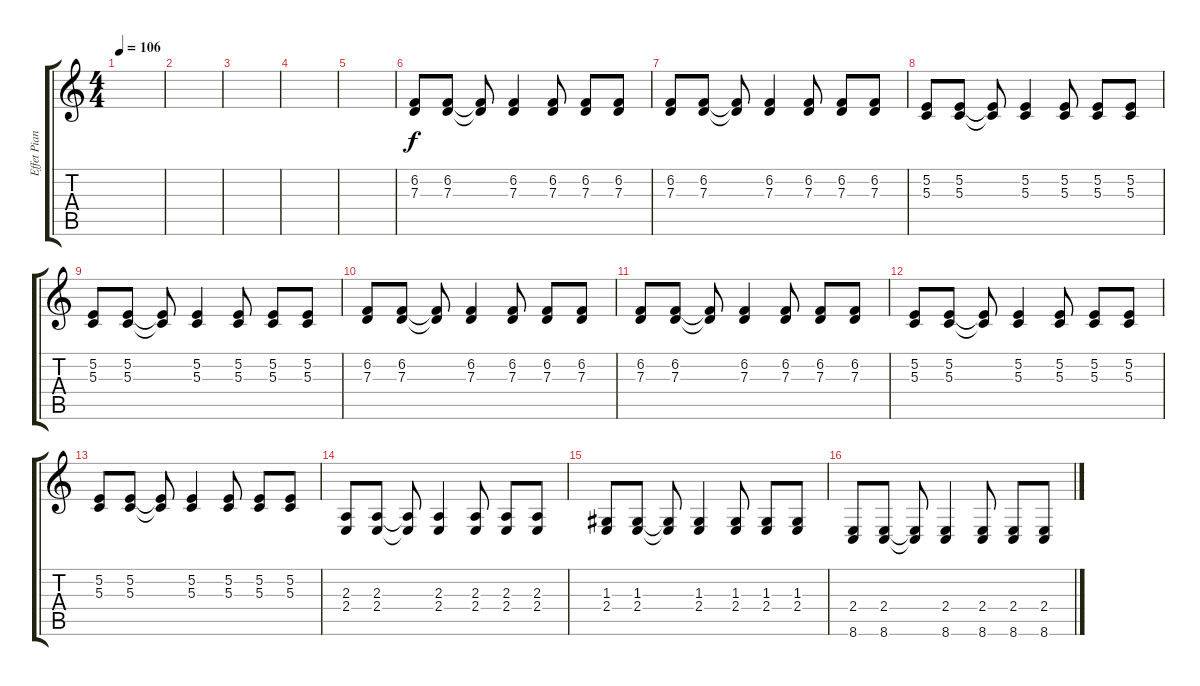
\track ("Effet Piano" "Effet Pian") {instrument lead2sawtooth}
\staff {score tabs}
\tuning (E4 B3 G3 D3 A2 E2) {hide}
\ts (4 4)
\tempo 106
\clef g2
\ks c
|
|
|
|
|
(6.2 7.3).8{volume 16} (6.2 7.3).8 (6.2{t} 7.3{t}).8 (6.2 7.3).4 (6.2 7.3).8 (6.2 7.3).8 (6.2 7.3).8 |
(6.2 7.3).8{volume 16} (6.2 7.3).8 (6.2{t} 7.3{t}).8 (6.2 7.3).4 (6.2 7.3).8 (6.2 7.3).8 (6.2 7.3).8 |
(5.2 5.3).8 (5.2 5.3).8 (5.2{t} 5.3{t}).8 (5.2 5.3).4 (5.2 5.3).8 (5.2 5.3).8 (5.2 5.3).8 |
(5.2 5.3).8 (5.2 5.3).8 (5.2{t} 5.3{t}).8 (5.2 5.3).4 (5.2 5.3).8 (5.2 5.3).8 (5.2 5.3).8 |
(6.2 7.3).8{volume 16} (6.2 7.3).8 (6.2{t} 7.3{t}).8 (6.2 7.3).4 (6.2 7.3).8 (6.2 7.3).8 (6.2 7.3).8 |
(6.2 7.3).8{volume 16} (6.2 7.3).8 (6.2{t} 7.3{t}).8 (6.2 7.3).4 (6.2 7.3).8 (6.2 7.3).8 (6.2 7.3).8 |
(5.2 5.3).8 (5.2 5.3).8 (5.2{t} 5.3{t}).8 (5.2 5.3).4 (5.2 5.3).8 (5.2 5.3).8 (5.2 5.3).8 |
(5.2 5.3).8 (5.2 5.3).8 (5.2{t} 5.3{t}).8 (5.2 5.3).4 (5.2 5.3).8 (5.2 5.3).8 (5.2 5.3).8 |
(2.3 2.4).8 (2.3 2.4).8 (2.3{t} 2.4{t}).8 (2.3 2.4).4 (2.3 2.4).8 (2.3 2.4).8 (2.3 2.4).8 |
(1.3 2.4).8 (1.3 2.4).8 (1.3{t} 2.4{t}).8 (1.3 2.4).4 (1.3 2.4).8 (1.3 2.4).8 (1.3 2.4).8 |
(2.4 8.6).8 (2.4 8.6).8 (2.4{t} 8.6{t}).8 (2.4 8.6).4 (2.4 8.6).8 (2.4 8.6).8 (2.4 8.6).8
